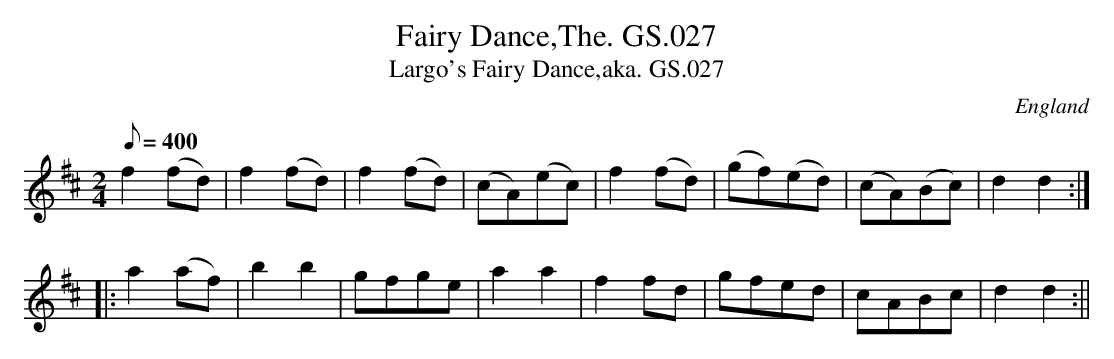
X:1
T:Fairy Dance,The. GS.027
T:Largo's Fairy Dance,aka. GS.027
M:2/4
L:1/8
Q:400
O:England
K:D Major
f2(fd) | f2(fd) | f2 (fd) | (cA)(ec) | f2 (fd) | (gf)(ed) |  (cA)(Bc) |
d2d2 :||:!
a2(af) | b2b2 | gfge | a2a2 | f2 fd | gfed | cABc | d2 d2 :||
